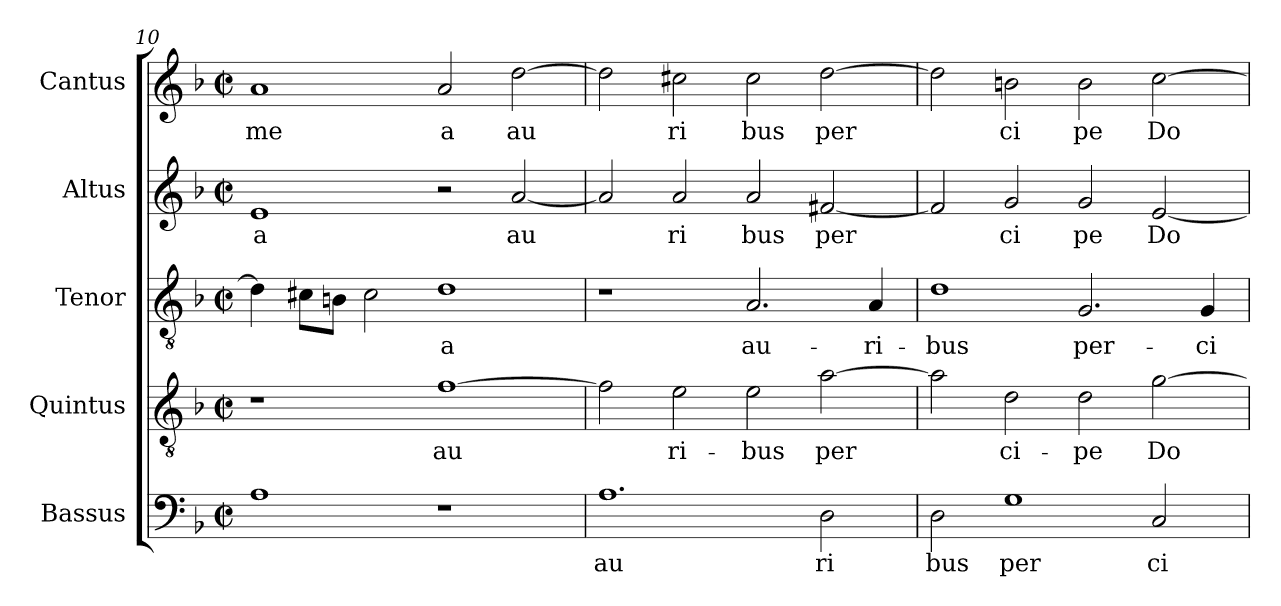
**kern	**text	**kern	**text	**kern	**text	**kern	**text	**kern	**text
*part5	*part5	*part4	*part4	*part3	*part3	*part2	*part2	*part1	*part1
*staff5	*staff5	*staff4	*staff4	*staff3	*staff3	*staff2	*staff2	*staff1	*staff1
*I"Bassus	*	*I"Quintus	*	*I"Tenor	*	*I"Altus	*	*I"Cantus	*
!!LO:PB:g=z
*clefF4	*	*clefGv2	*	*clefGv2	*	*clefG2	*	*clefG2	*
*k[b-]	*	*k[b-]	*	*k[b-]	*	*k[b-]	*	*k[b-]	*
*F:	*	*F:	*	*F:	*	*F:	*	*F:	*
*M2/2	*	*M2/2	*	*M2/2	*	*M2/2	*	*M2/2	*
*met(c|)	*	*met(c|)	*	*met(c|)	*	*met(c|)	*	*met(c|)	*
=10	=10	=10	=10	=10	=10	=10	=10	=10	=10
!	!LO:LY:b:cj	!	!	!	!LO:LY:b	!	!LO:LY:b	!	!LO:LY:b:cj
1A	.	1r	.	4d\]	.	1e	-a	1a	me
!	!	!	!	!	!LO:LY:b	!	!	!	!
.	.	.	.	8c#\L	.	.	.	.	.
!	!	!	!	!	!LO:LY:b	!	!	!	!
.	.	.	.	8B\J	.	.	.	.	.
!	!	!	!	!	!LO:LY:b	!	!	!	!
.	.	.	.	2c#\	.	.	.	.	.
!	!	!	!LO:LY:b	!	!LO:LY:b	!	!	!	!LO:LY:b:cj
1r	.	[>1f	au-	1d	a	2r	.	2a/	a
!	!	!	!	!	!	!	!LO:LY:b	!	!LO:LY:b:cj
.	.	.	.	.	.	[<2a/	au	[>2dd\	au
=11	=11	=11	=11	=11	=11	=11	=11	=11	=11
!	!LO:LY:b:cj	!	!LO:LY:b	!	!	!	!LO:LY:b	!	!LO:LY:b:cj
1.A	au	2f\]	--	1r	.	2a/]	.	2dd\]	.
!	!	!	!LO:LY:b	!	!	!	!LO:LY:b	!	!LO:LY:b:cj
.	.	2e\	-ri-	.	.	2a/	ri	2cc#X\	ri
!	!	!	!LO:LY:b	!	!LO:LY:b	!	!LO:LY:b	!	!LO:LY:b:cj
.	.	2e\	-bus	2.A/	au-	2a/	bus	2cc#\	bus
!	!LO:LY:b:cj	!	!LO:LY:b	!	!	!	!LO:LY:b	!	!LO:LY:b:cj
2D\	ri	[>2a\	per-	.	.	[<2f#X/	per	[>2dd\	per
!	!	!	!	!	!LO:LY:b	!	!	!	!
.	.	.	.	4A/	-ri-	.	.	.	.
=12	=12	=12	=12	=12	=12	=12	=12	=12	=12
!	!LO:LY:b:cj	!	!LO:LY:b	!	!LO:LY:b	!	!LO:LY:b	!	!LO:LY:b:cj
2D\	bus	2a\]	--	1d	-bus	2f#/]	.	2dd\]	.
!	!LO:LY:b:cj	!	!LO:LY:b	!	!	!	!LO:LY:b	!	!LO:LY:b:cj
1G	per	2d\	-ci-	.	.	2g/	ci	2bn\	ci
!	!	!	!LO:LY:b	!	!LO:LY:b	!	!LO:LY:b	!	!LO:LY:b:cj
.	.	2d\	-pe	2.G/	per-	2g/	pe	2b\	pe
!	!LO:LY:b:cj	!	!LO:LY:b	!	!	!	!LO:LY:b	!	!LO:LY:b:cj
2C/	ci	[>2g\	Do-	.	.	[<2e/	Do	[>2cc\	Do
!	!	!	!	!	!LO:LY:b	!	!	!	!
.	.	.	.	4G/	-ci-	.	.	.	.
=	=	=	=	=	=	=	=	=	=
*-	*-	*-	*-	*-	*-	*-	*-	*-	*-
